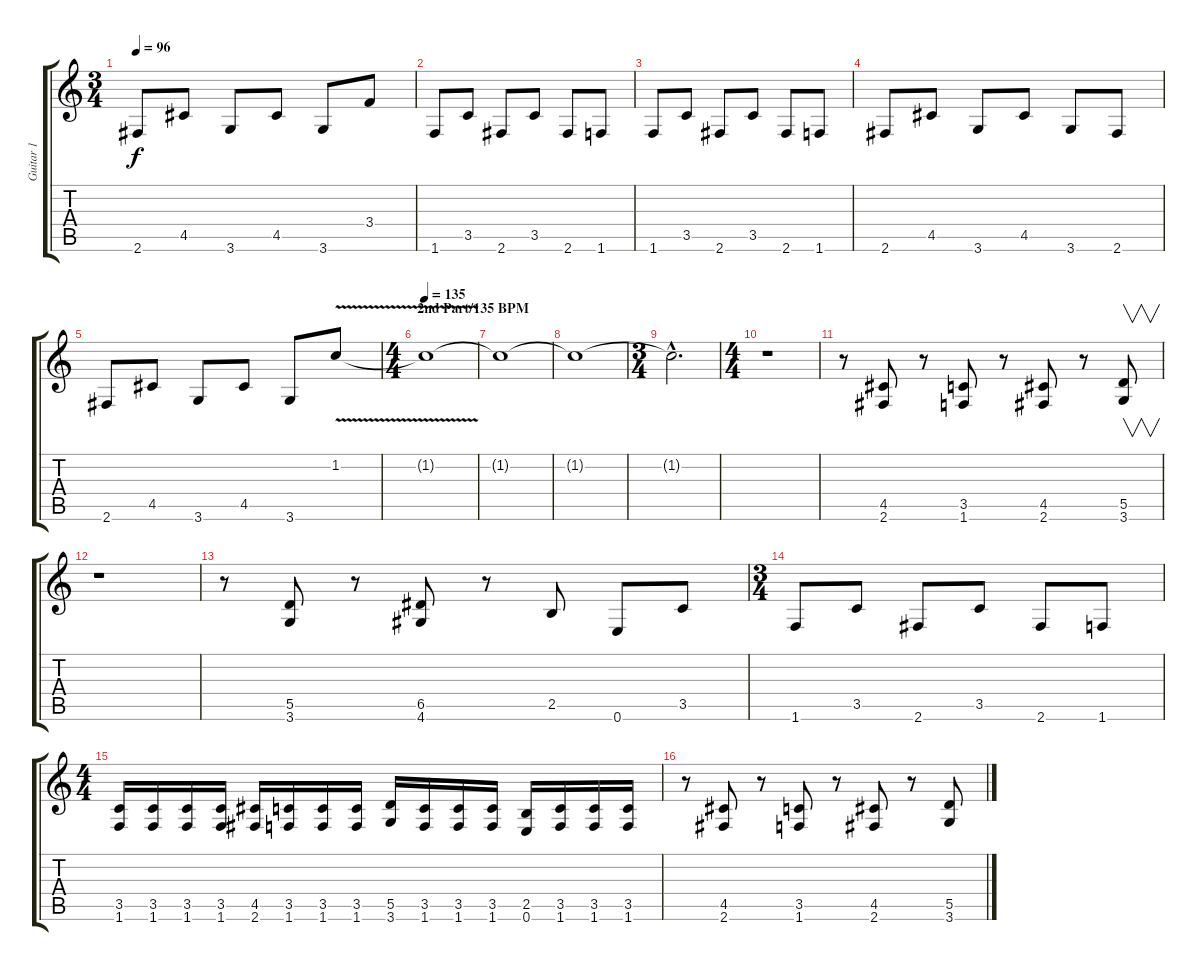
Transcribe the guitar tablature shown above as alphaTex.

\track ("Guitar 1" "Guitar 1") {instrument electricguitarjazz}
\staff {score tabs}
\tuning (E4 B3 G3 D3 A2 E2) {hide}
\ts (3 4)
\tempo 96
\clef g2
\ks c
2.6.8{dy f} 4.5.8 3.6.8 4.5.8 3.6.8 3.4.8 |
1.6.8 3.5.8 2.6.8 3.5.8 2.6.8 1.6.8 |
1.6.8 3.5.8 2.6.8 3.5.8 2.6.8 1.6.8 |
2.6.8 4.5.8 3.6.8 4.5.8 3.6.8 2.6.8 |
2.6.8 4.5.8 3.6.8 4.5.8 3.6.8 1.2{v}.8 |
\ts (4 4)
\section ("" "2nd Part/135 BPM")
\tempo 135
1.2{t}.1{volume 0 balance 0} |
1.2{t}.1 |
1.2{t}.1 |
\ts (3 4)
1.2{hac t}.2{d} |
\ts (4 4)
r.1{volume 13 balance 16 instrument overdrivenguitar} |
r.8 (4.5 2.6).8 r.8 (3.5 1.6).8 r.8 (4.5 2.6).8 r.8 (5.5 3.6).8{v} |
r.1 |
r.8 (5.5 3.6).8 r.8 (6.5 4.6).8 r.8 2.5.8 0.6.8 3.5.8 |
\ts (3 4)
1.6.8 3.5.8 2.6.8 3.5.8 2.6.8 1.6.8 |
\ts (4 4)
(3.5 1.6).16 (3.5 1.6).16 (3.5 1.6).16 (3.5 1.6).16 (4.5 2.6).16 (3.5 1.6).16 (3.5 1.6).16 (3.5 1.6).16 (5.5 3.6).16 (3.5 1.6).16 (3.5 1.6).16 (3.5 1.6).16 (2.5 0.6).16 (3.5 1.6).16 (3.5 1.6).16 (3.5 1.6).16 |
r.8 (4.5 2.6).8 r.8 (3.5 1.6).8 r.8 (4.5 2.6).8 r.8 (5.5 3.6).8
